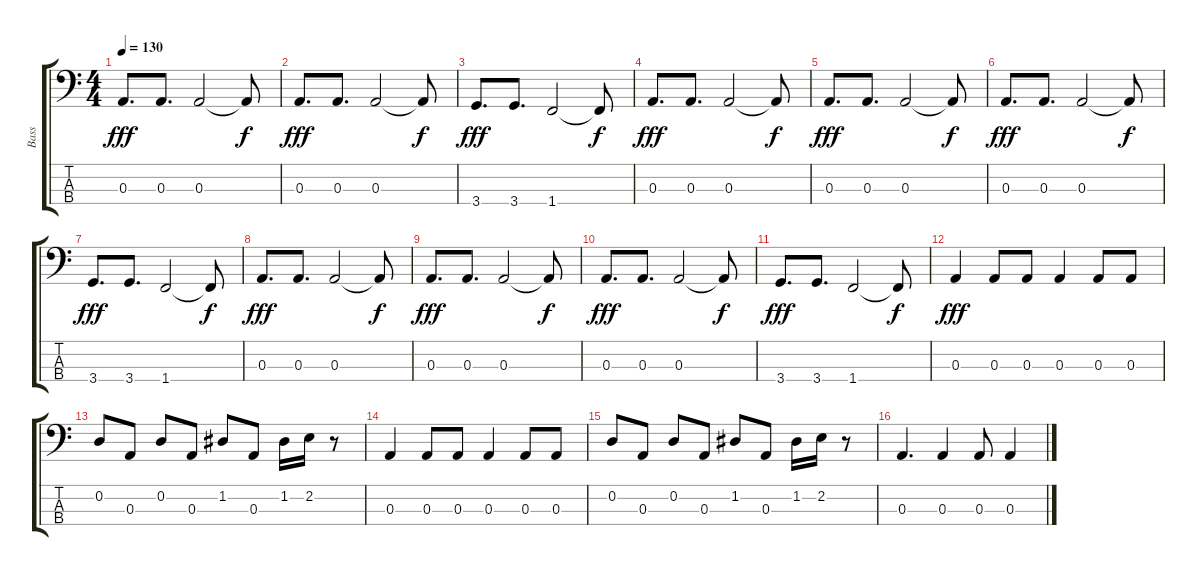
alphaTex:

\track ("Bass" "Bass") {instrument electricbasspick}
\staff {score tabs}
\tuning (G2 D2 A1 E1) {hide}
\ts (4 4)
\tempo 130
\clef f4
\ks c
0.3.8{d dy fff} 0.3.8{d} 0.3.2 0.3{t}.8{dy f} |
0.3.8{d dy fff} 0.3.8{d} 0.3.2 0.3{t}.8{dy f} |
3.4.8{d dy fff} 3.4.8{d} 1.4.2 1.4{t}.8{dy f} |
0.3.8{d dy fff} 0.3.8{d} 0.3.2 0.3{t}.8{dy f} |
0.3.8{d dy fff} 0.3.8{d} 0.3.2 0.3{t}.8{dy f} |
0.3.8{d dy fff} 0.3.8{d} 0.3.2 0.3{t}.8{dy f} |
3.4.8{d dy fff} 3.4.8{d} 1.4.2 1.4{t}.8{dy f} |
0.3.8{d dy fff} 0.3.8{d} 0.3.2 0.3{t}.8{dy f} |
0.3.8{d dy fff} 0.3.8{d} 0.3.2 0.3{t}.8{dy f} |
0.3.8{d dy fff} 0.3.8{d} 0.3.2 0.3{t}.8{dy f} |
3.4.8{d dy fff} 3.4.8{d} 1.4.2 1.4{t}.8{dy f} |
0.3.4{dy fff} 0.3.8 0.3.8 0.3.4 0.3.8 0.3.8 |
0.2.8 0.3.8 0.2.8 0.3.8 1.2.8 0.3.8 1.2.16 2.2.16 r.8 |
0.3.4 0.3.8 0.3.8 0.3.4 0.3.8 0.3.8 |
0.2.8 0.3.8 0.2.8 0.3.8 1.2.8 0.3.8 1.2.16 2.2.16 r.8 |
0.3.4{d} 0.3.4 0.3.8 0.3.4
